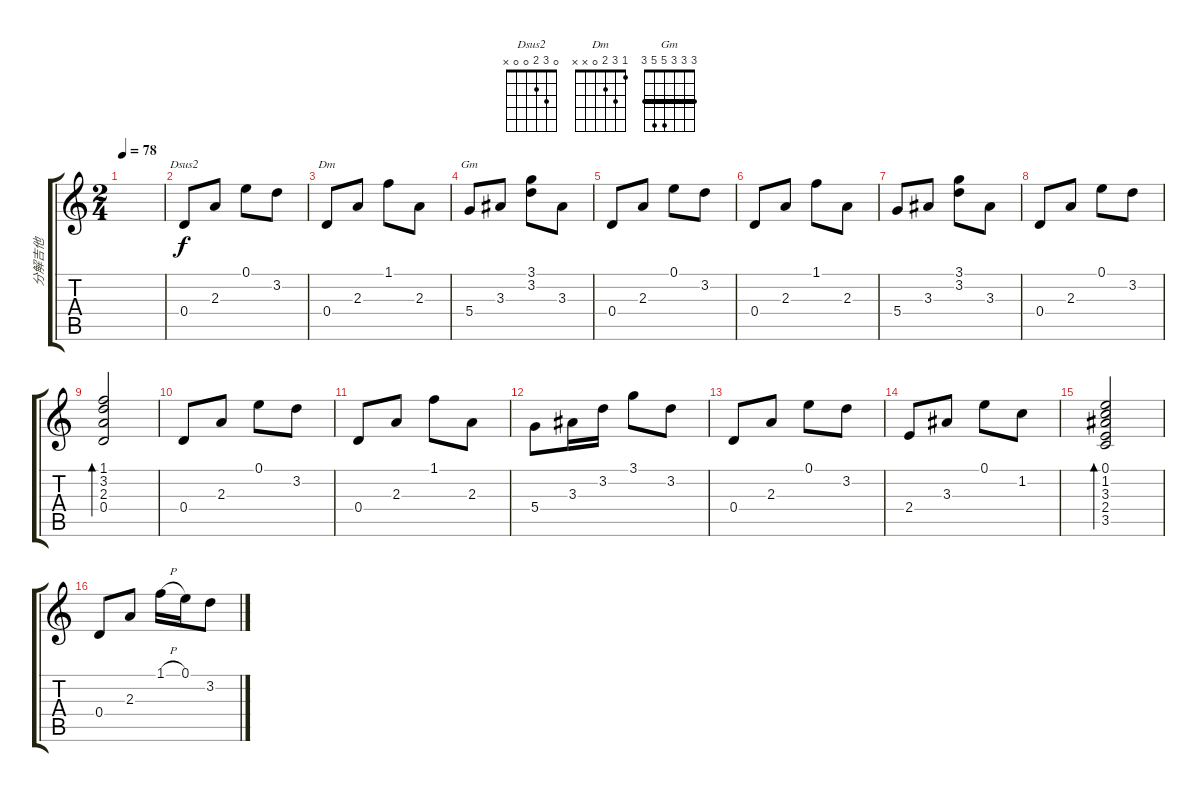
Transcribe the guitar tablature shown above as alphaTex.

\track ("分解吉他" "分解吉他") {instrument acousticguitarnylon}
\staff {score tabs}
\tuning (E4 B3 G3 D3 A2 E2) {hide}
\chord ("Dsus2" 0 3 2 0 0 x)
\chord ("Dm" 1 3 2 0 x x)
\chord ("Gm" 3 3 3 5 5 3) {barre 3}
\ts (2 4)
\tempo 78
\clef g2
\ks c
|
0.4.8{ch "Dsus2"} 2.3.8 0.1.8 3.2.8 |
0.4.8{ch "Dm"} 2.3.8 1.1.8 2.3.8 |
5.4.8{ch "Gm"} 3.3.8 (3.1 3.2).8 3.3.8 |
0.4.8 2.3.8 0.1.8 3.2.8 |
0.4.8 2.3.8 1.1.8 2.3.8 |
5.4.8 3.3.8 (3.1 3.2).8 3.3.8 |
0.4.8 2.3.8 0.1.8 3.2.8 |
(1.1 3.2 2.3 0.4).2{bd 60} |
0.4.8 2.3.8 0.1.8 3.2.8 |
0.4.8 2.3.8 1.1.8 2.3.8 |
5.4.8 3.3.16 3.2.16 3.1.8 3.2.8 |
0.4.8 2.3.8 0.1.8 3.2.8 |
2.4.8 3.3.8 0.1.8 1.2.8 |
(0.1 1.2 3.3 2.4 3.5).2{bd 60} |
0.4.8 2.3.8 1.1{h}.16 0.1.16 3.2.8
